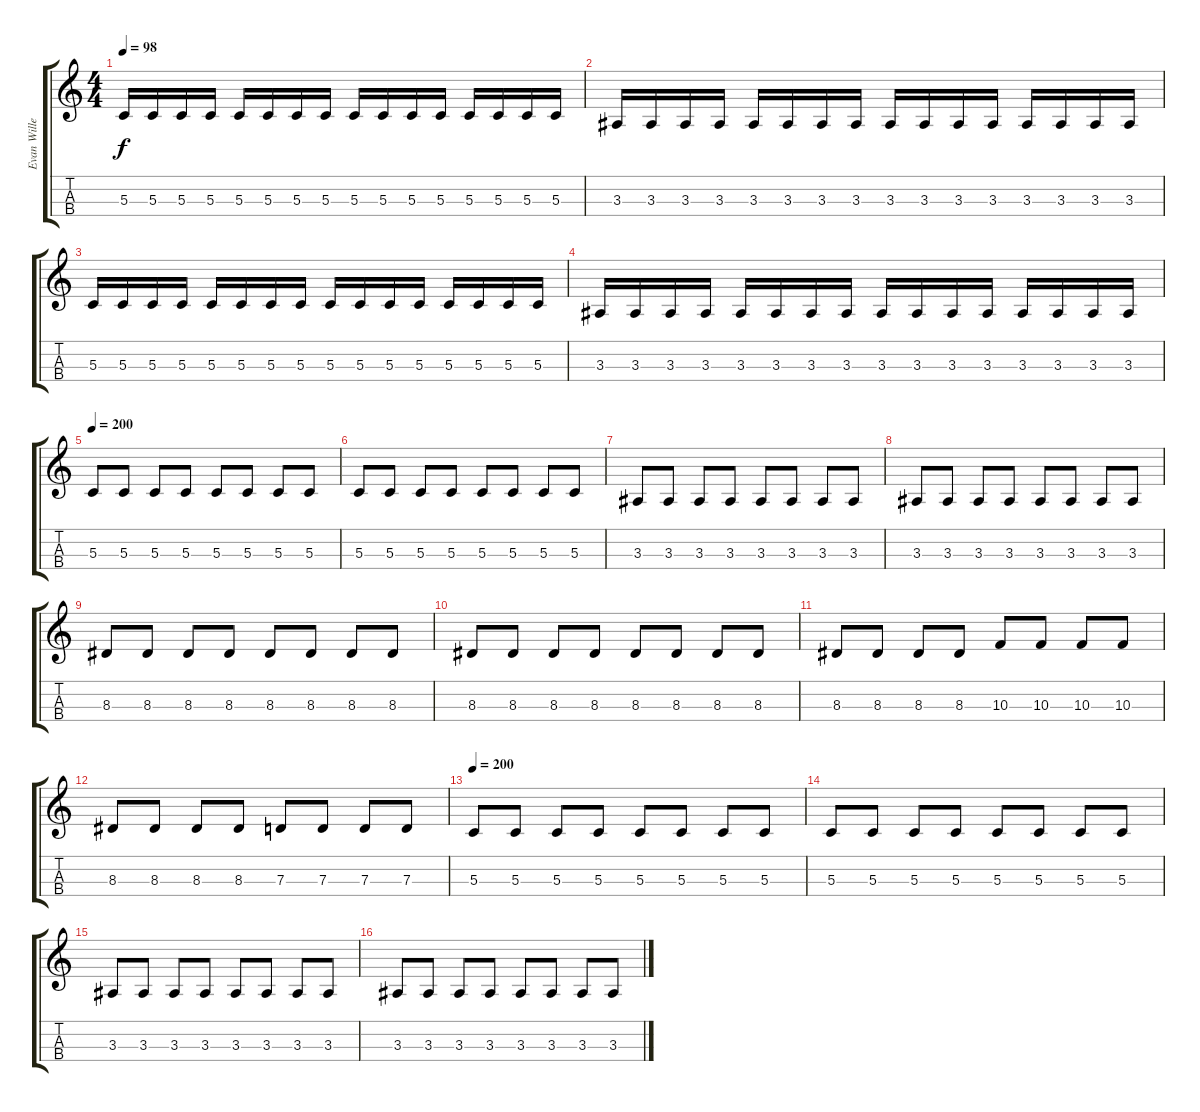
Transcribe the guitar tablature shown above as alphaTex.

\track ("Evan Willey " "Evan Wille") {instrument electricbasspick}
\staff {score tabs}
\tuning (F3 C3 G2 C2) {hide}
\ts (4 4)
\tempo 98
\clef g2
\ks c
5.3.16{dy f} 5.3.16 5.3.16 5.3.16 5.3.16 5.3.16 5.3.16 5.3.16 5.3.16 5.3.16 5.3.16 5.3.16 5.3.16 5.3.16 5.3.16 5.3.16 |
3.3.16 3.3.16 3.3.16 3.3.16 3.3.16 3.3.16 3.3.16 3.3.16 3.3.16 3.3.16 3.3.16 3.3.16 3.3.16 3.3.16 3.3.16 3.3.16 |
5.3.16 5.3.16 5.3.16 5.3.16 5.3.16 5.3.16 5.3.16 5.3.16 5.3.16 5.3.16 5.3.16 5.3.16 5.3.16 5.3.16 5.3.16 5.3.16 |
3.3.16 3.3.16 3.3.16 3.3.16 3.3.16 3.3.16 3.3.16 3.3.16 3.3.16 3.3.16 3.3.16 3.3.16 3.3.16 3.3.16 3.3.16 3.3.16 |
\tempo 200
5.3.8 5.3.8 5.3.8 5.3.8 5.3.8 5.3.8 5.3.8 5.3.8 |
5.3.8 5.3.8 5.3.8 5.3.8 5.3.8 5.3.8 5.3.8 5.3.8 |
3.3.8 3.3.8 3.3.8 3.3.8 3.3.8 3.3.8 3.3.8 3.3.8 |
3.3.8 3.3.8 3.3.8 3.3.8 3.3.8 3.3.8 3.3.8 3.3.8 |
8.3.8 8.3.8 8.3.8 8.3.8 8.3.8 8.3.8 8.3.8 8.3.8 |
8.3.8 8.3.8 8.3.8 8.3.8 8.3.8 8.3.8 8.3.8 8.3.8 |
8.3.8 8.3.8 8.3.8 8.3.8 10.3.8 10.3.8 10.3.8 10.3.8 |
8.3.8 8.3.8 8.3.8 8.3.8 7.3.8 7.3.8 7.3.8 7.3.8 |
\tempo 200
5.3.8 5.3.8 5.3.8 5.3.8 5.3.8 5.3.8 5.3.8 5.3.8 |
5.3.8 5.3.8 5.3.8 5.3.8 5.3.8 5.3.8 5.3.8 5.3.8 |
3.3.8 3.3.8 3.3.8 3.3.8 3.3.8 3.3.8 3.3.8 3.3.8 |
3.3.8 3.3.8 3.3.8 3.3.8 3.3.8 3.3.8 3.3.8 3.3.8
